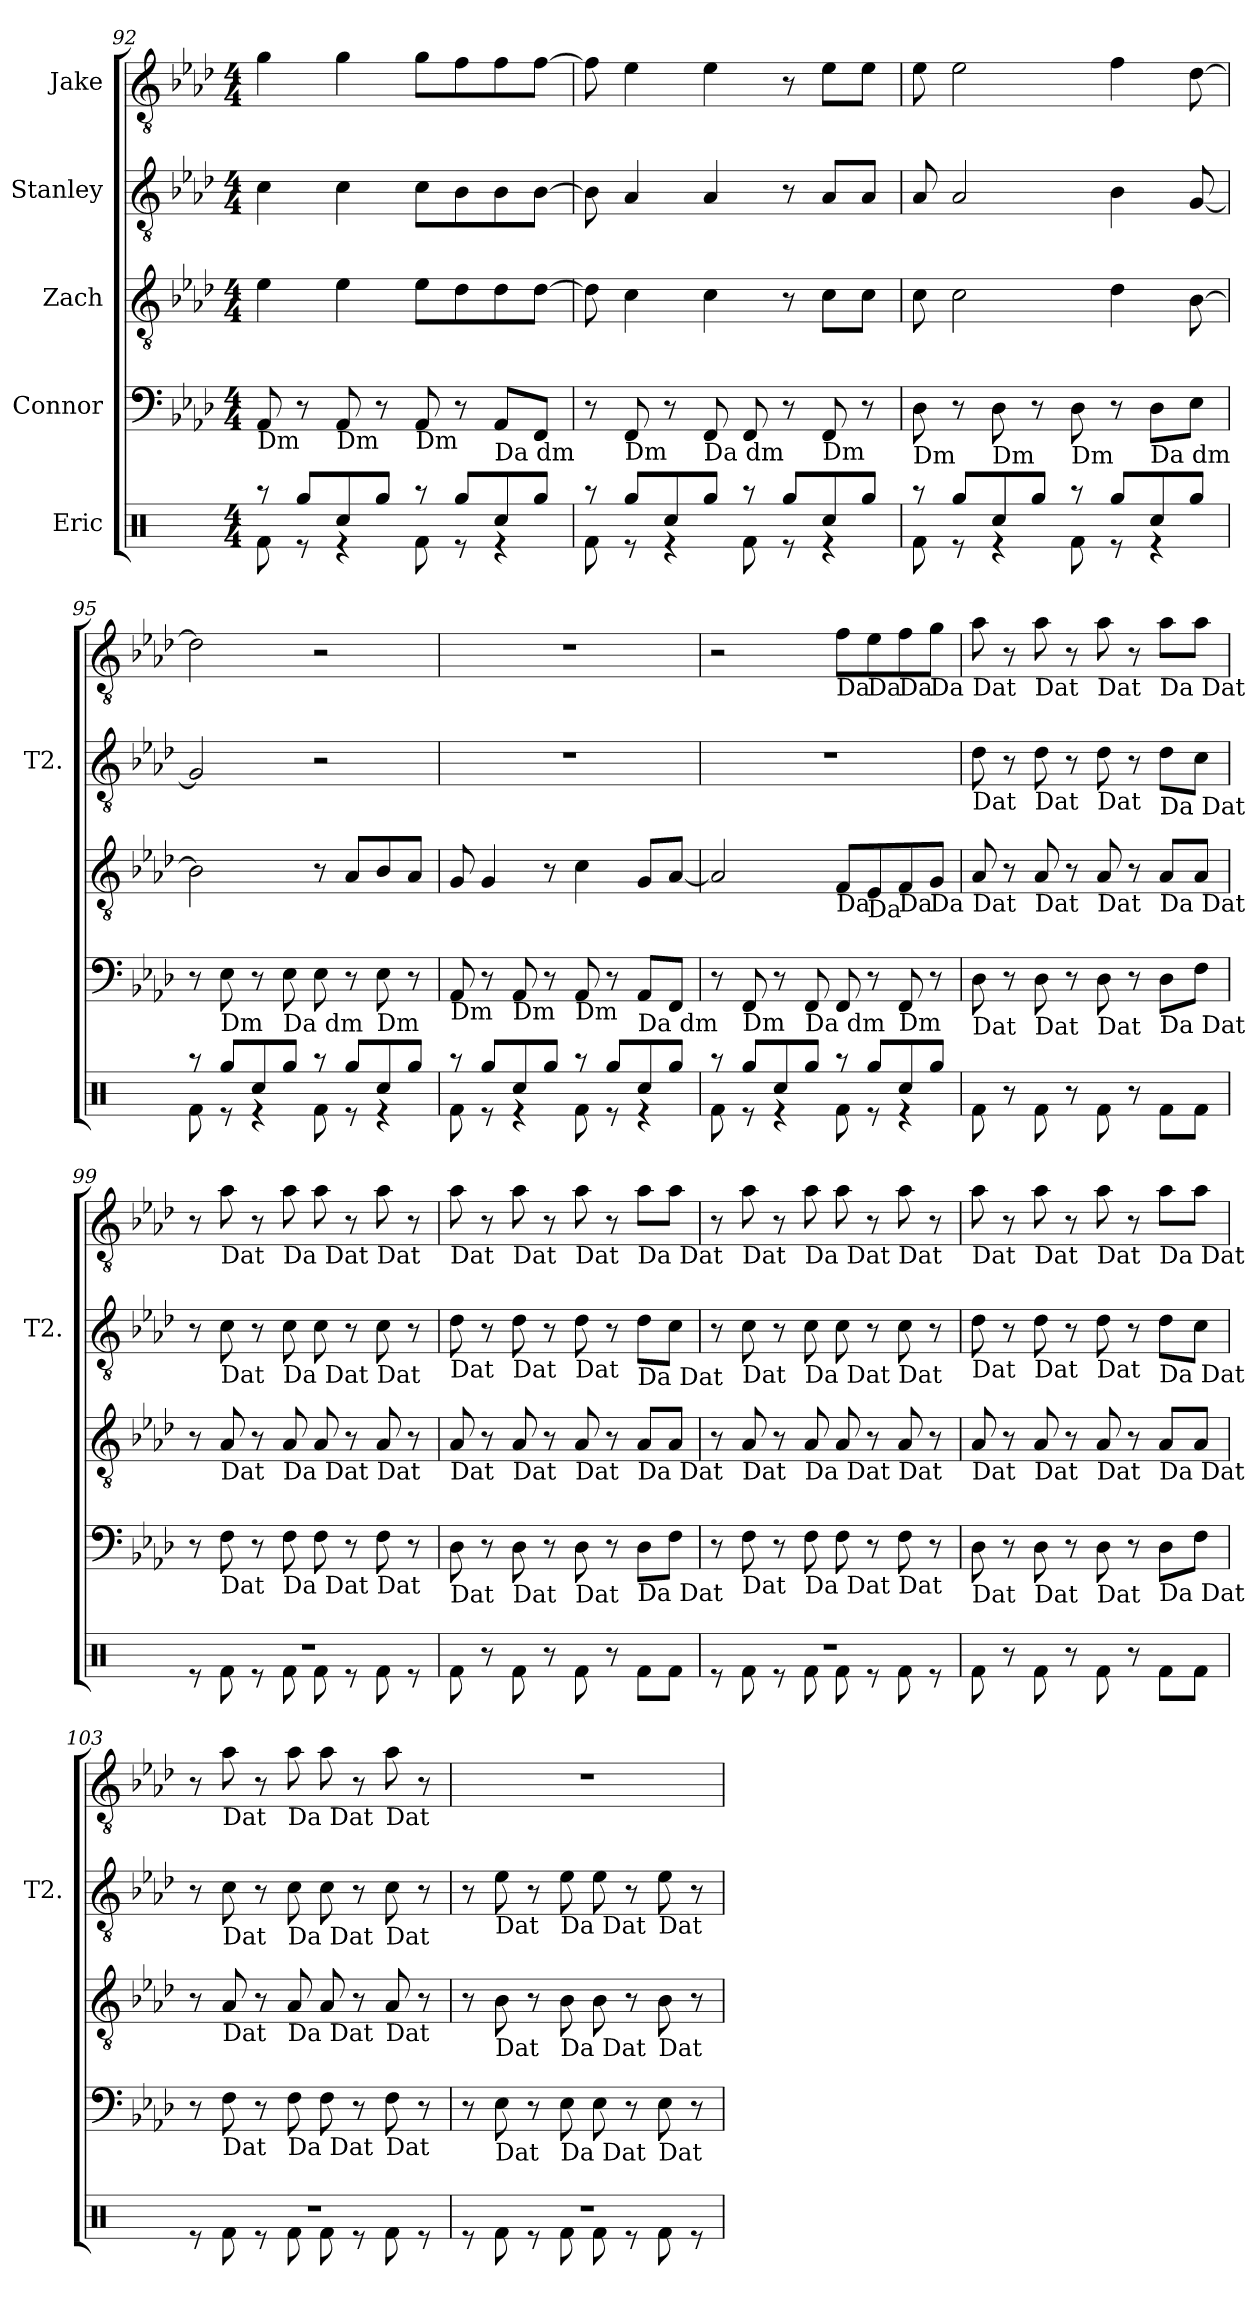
**kern	**kern	**kern	**kern	**kern
*part5	*part4	*part3	*part2	*part1
*staff5	*staff4	*staff3	*staff2	*staff1
*I"Eric	*I"Connor	*I"Zach	*I"Stanley	*I"Jake
*	*	*	*I'T2.	*
*clefX	*clefF4	*clefGv2	*clefGv2	*clefGv2
*k[]	*k[b-e-a-d-]	*k[b-e-a-d-]	*k[b-e-a-d-]	*k[b-e-a-d-]
*M4/4	*M4/4	*M4/4	*M4/4	*M4/4
=92	=92	=92	=92	=92
*^	*	*	*	*
!	!	!LO:TX:b:t=Dm	!	!	!
8r	8Rf\	8AA-/	4e-\	4c\	4g\
8Rgg/L	8r	8r	.	.	.
!	!	!LO:TX:b:t=Dm	!	!	!
8Rcc/	4r	8AA-/	4e-\	4c\	4g\
8Rgg/J	.	8r	.	.	.
!	!	!LO:TX:b:t=Dm	!	!	!
8r	8Rf\	8AA-/	8e-\L	8c\L	8g\L
8Rgg/L	8r	8r	8d-\	8B-\	8f\
!	!	!LO:TX:b:t=Da dm	!	!	!
8Rcc/	4r	8AA-/L	8d-\	8B-\	8f\
8Rgg/J	.	8FF/J	[8d-\J	[8B-\J	[8f\J
!!LO:LB:g=z
=93	=93	=93	=93	=93	=93
8r	8Rf\	8r	8d-\]	8B-\]	8f\]
!	!	!LO:TX:b:t=Dm	!	!	!
8Rgg/L	8r	8FF/	4c\	4A-/	4e-\
8Rcc/	4r	8r	.	.	.
!	!	!LO:TX:b:t=Da dm	!	!	!
8Rgg/J	.	8FF/	4c\	4A-/	4e-\
8r	8Rf\	8FF/	.	.	.
8Rgg/L	8r	8r	8r	8r	8r
!	!	!LO:TX:b:t=Dm	!	!	!
8Rcc/	4r	8FF/	8c\L	8A-/L	8e-\L
8Rgg/J	.	8r	8c\J	8A-/J	8e-\J
=94	=94	=94	=94	=94	=94
!	!	!LO:TX:b:t=Dm	!	!	!
8r	8Rf\	8D-\	8c\	8A-/	8e-\
8Rgg/L	8r	8r	2c\	2A-/	2e-\
!	!	!LO:TX:b:t=Dm	!	!	!
8Rcc/	4r	8D-\	.	.	.
8Rgg/J	.	8r	.	.	.
!	!	!LO:TX:b:t=Dm	!	!	!
8r	8Rf\	8D-\	.	.	.
8Rgg/L	8r	8r	4d-\	4B-\	4f\
!	!	!LO:TX:b:t=Da dm	!	!	!
8Rcc/	4r	8D-\L	.	.	.
8Rgg/J	.	8E-\J	[8B-\	[8G/	[8d-\
=95	=95	=95	=95	=95	=95
8r	8Rf\	8r	2B-\]	2G/]	2d-\]
!	!	!LO:TX:b:t=Dm	!	!	!
8Rgg/L	8r	8E-\	.	.	.
8Rcc/	4r	8r	.	.	.
!	!	!LO:TX:b:t=Da dm	!	!	!
8Rgg/J	.	8E-\	.	.	.
8r	8Rf\	8E-\	8r	2r	2r
8Rgg/L	8r	8r	8A-/L	.	.
!	!	!LO:TX:b:t=Dm	!	!	!
8Rcc/	4r	8E-\	8B-/	.	.
8Rgg/J	.	8r	8A-/J	.	.
=96	=96	=96	=96	=96	=96
!	!	!LO:TX:b:t=Dm	!	!	!
8r	8Rf\	8AA-/	8G/	1r	1r
8Rgg/L	8r	8r	4G/	.	.
!	!	!LO:TX:b:t=Dm	!	!	!
8Rcc/	4r	8AA-/	.	.	.
8Rgg/J	.	8r	8r	.	.
!	!	!LO:TX:b:t=Dm	!	!	!
8r	8Rf\	8AA-/	4c\	.	.
8Rgg/L	8r	8r	.	.	.
!	!	!LO:TX:b:t=Da dm	!	!	!
8Rcc/	4r	8AA-/L	8G/L	.	.
8Rgg/J	.	8FF/J	[8A-/J	.	.
!!LO:PB:g=z
=97	=97	=97	=97	=97	=97
8r	8Rf\	8r	2A-/]	1r	2r
!	!	!LO:TX:b:t=Dm	!	!	!
8Rgg/L	8r	8FF/	.	.	.
8Rcc/	4r	8r	.	.	.
!	!	!LO:TX:b:t=Da dm	!	!	!
8Rgg/J	.	8FF/	.	.	.
!	!	!	!	!	!LO:TX:b:t=Da
!	!	!	!LO:TX:b:t=Da	!	!
8r	8Rf\	8FF/	8F/L	.	8f\L
!	!	!	!	!	!LO:TX:b:t=Da
!	!	!	!LO:TX:b:t=Da	!	!
8Rgg/L	8r	8r	8E-/	.	8e-\
!	!	!	!	!	!LO:TX:b:t=Da
!	!	!	!LO:TX:b:t=Da	!	!
!	!	!LO:TX:b:t=Dm	!	!	!
8Rcc/	4r	8FF/	8F/	.	8f\
!	!	!	!	!	!LO:TX:b:t=Da
!	!	!	!LO:TX:b:t=Da	!	!
8Rgg/J	.	8r	8G/J	.	8g\J
*v	*v	*	*	*	*
=98	=98	=98	=98	=98
!	!	!	!	!LO:TX:b:t=Dat
!	!	!	!LO:TX:b:t=Dat	!
!	!	!LO:TX:b:t=Dat	!	!
!	!LO:TX:b:t=Dat	!	!	!
8Rf\	8D-\	8A-/	8d-\	8a-\
8r	8r	8r	8r	8r
!	!	!	!	!LO:TX:b:t=Dat
!	!	!	!LO:TX:b:t=Dat	!
!	!	!LO:TX:b:t=Dat	!	!
!	!LO:TX:b:t=Dat	!	!	!
8Rf\	8D-\	8A-/	8d-\	8a-\
8r	8r	8r	8r	8r
!	!	!	!	!LO:TX:b:t=Dat
!	!	!	!LO:TX:b:t=Dat	!
!	!	!LO:TX:b:t=Dat	!	!
!	!LO:TX:b:t=Dat	!	!	!
8Rf\	8D-\	8A-/	8d-\	8a-\
8r	8r	8r	8r	8r
!	!	!	!	!LO:TX:b:t=Da Dat
!	!	!	!LO:TX:b:t=Da Dat	!
!	!	!LO:TX:b:t=Da Dat	!	!
!	!LO:TX:b:t=Da Dat	!	!	!
8Rf\L	8D-\L	8A-/L	8d-\L	8a-\L
8Rf\J	8F\J	8A-/J	8c\J	8a-\J
=99	=99	=99	=99	=99
*^	*	*	*	*
1r	8r	8r	8r	8r	8r
!	!	!	!	!	!LO:TX:b:t=Dat
!	!	!	!	!LO:TX:b:t=Dat	!
!	!	!	!LO:TX:b:t=Dat	!	!
!	!	!LO:TX:b:t=Dat	!	!	!
.	8Rf\	8F\	8A-/	8c\	8a-\
.	8r	8r	8r	8r	8r
!	!	!	!	!	!LO:TX:b:t=Da Dat
!	!	!	!	!LO:TX:b:t=Da Dat	!
!	!	!	!LO:TX:b:t=Da Dat	!	!
!	!	!LO:TX:b:t=Da Dat	!	!	!
.	8Rf\	8F\	8A-/	8c\	8a-\
.	8Rf\	8F\	8A-/	8c\	8a-\
.	8r	8r	8r	8r	8r
!	!	!	!	!	!LO:TX:b:t=Dat
!	!	!	!	!LO:TX:b:t=Dat	!
!	!	!	!LO:TX:b:t=Dat	!	!
!	!	!LO:TX:b:t=Dat	!	!	!
.	8Rf\	8F\	8A-/	8c\	8a-\
.	8r	8r	8r	8r	8r
=100	=100	=100	=100	=100	=100
!	!	!	!	!	!LO:TX:b:t=Dat
!	!	!	!	!LO:TX:b:t=Dat	!
!	!	!	!LO:TX:b:t=Dat	!	!
!	!	!LO:TX:b:t=Dat	!	!	!
*v	*v	*	*	*	*
8Rf\	8D-\	8A-/	8d-\	8a-\
8r	8r	8r	8r	8r
!	!	!	!	!LO:TX:b:t=Dat
!	!	!	!LO:TX:b:t=Dat	!
!	!	!LO:TX:b:t=Dat	!	!
!	!LO:TX:b:t=Dat	!	!	!
8Rf\	8D-\	8A-/	8d-\	8a-\
8r	8r	8r	8r	8r
!	!	!	!	!LO:TX:b:t=Dat
!	!	!	!LO:TX:b:t=Dat	!
!	!	!LO:TX:b:t=Dat	!	!
!	!LO:TX:b:t=Dat	!	!	!
8Rf\	8D-\	8A-/	8d-\	8a-\
8r	8r	8r	8r	8r
!	!	!	!	!LO:TX:b:t=Da Dat
!	!	!	!LO:TX:b:t=Da Dat	!
!	!	!LO:TX:b:t=Da Dat	!	!
!	!LO:TX:b:t=Da Dat	!	!	!
8Rf\L	8D-\L	8A-/L	8d-\L	8a-\L
8Rf\J	8F\J	8A-/J	8c\J	8a-\J
!!LO:LB:g=z
=101	=101	=101	=101	=101
*^	*	*	*	*
1r	8r	8r	8r	8r	8r
!	!	!	!	!	!LO:TX:b:t=Dat
!	!	!	!	!LO:TX:b:t=Dat	!
!	!	!	!LO:TX:b:t=Dat	!	!
!	!	!LO:TX:b:t=Dat	!	!	!
.	8Rf\	8F\	8A-/	8c\	8a-\
.	8r	8r	8r	8r	8r
!	!	!	!	!	!LO:TX:b:t=Da Dat
!	!	!	!	!LO:TX:b:t=Da Dat	!
!	!	!	!LO:TX:b:t=Da Dat	!	!
!	!	!LO:TX:b:t=Da Dat	!	!	!
.	8Rf\	8F\	8A-/	8c\	8a-\
.	8Rf\	8F\	8A-/	8c\	8a-\
.	8r	8r	8r	8r	8r
!	!	!	!	!	!LO:TX:b:t=Dat
!	!	!	!	!LO:TX:b:t=Dat	!
!	!	!	!LO:TX:b:t=Dat	!	!
!	!	!LO:TX:b:t=Dat	!	!	!
.	8Rf\	8F\	8A-/	8c\	8a-\
.	8r	8r	8r	8r	8r
=102	=102	=102	=102	=102	=102
!	!	!	!	!	!LO:TX:b:t=Dat
!	!	!	!	!LO:TX:b:t=Dat	!
!	!	!	!LO:TX:b:t=Dat	!	!
!	!	!LO:TX:b:t=Dat	!	!	!
*v	*v	*	*	*	*
8Rf\	8D-\	8A-/	8d-\	8a-\
8r	8r	8r	8r	8r
!	!	!	!	!LO:TX:b:t=Dat
!	!	!	!LO:TX:b:t=Dat	!
!	!	!LO:TX:b:t=Dat	!	!
!	!LO:TX:b:t=Dat	!	!	!
8Rf\	8D-\	8A-/	8d-\	8a-\
8r	8r	8r	8r	8r
!	!	!	!	!LO:TX:b:t=Dat
!	!	!	!LO:TX:b:t=Dat	!
!	!	!LO:TX:b:t=Dat	!	!
!	!LO:TX:b:t=Dat	!	!	!
8Rf\	8D-\	8A-/	8d-\	8a-\
8r	8r	8r	8r	8r
!	!	!	!	!LO:TX:b:t=Da Dat
!	!	!	!LO:TX:b:t=Da Dat	!
!	!	!LO:TX:b:t=Da Dat	!	!
!	!LO:TX:b:t=Da Dat	!	!	!
8Rf\L	8D-\L	8A-/L	8d-\L	8a-\L
8Rf\J	8F\J	8A-/J	8c\J	8a-\J
=103	=103	=103	=103	=103
*^	*	*	*	*
1r	8r	8r	8r	8r	8r
!	!	!	!	!	!LO:TX:b:t=Dat
!	!	!	!	!LO:TX:b:t=Dat	!
!	!	!	!LO:TX:b:t=Dat	!	!
!	!	!LO:TX:b:t=Dat	!	!	!
.	8Rf\	8F\	8A-/	8c\	8a-\
.	8r	8r	8r	8r	8r
!	!	!	!	!	!LO:TX:b:t=Da Dat
!	!	!	!	!LO:TX:b:t=Da Dat	!
!	!	!	!LO:TX:b:t=Da Dat	!	!
!	!	!LO:TX:b:t=Da Dat	!	!	!
.	8Rf\	8F\	8A-/	8c\	8a-\
.	8Rf\	8F\	8A-/	8c\	8a-\
.	8r	8r	8r	8r	8r
!	!	!	!	!	!LO:TX:b:t=Dat
!	!	!	!	!LO:TX:b:t=Dat	!
!	!	!	!LO:TX:b:t=Dat	!	!
!	!	!LO:TX:b:t=Dat	!	!	!
.	8Rf\	8F\	8A-/	8c\	8a-\
.	8r	8r	8r	8r	8r
=104	=104	=104	=104	=104	=104
1r	8r	8r	8r	8r	1r
!	!	!	!	!LO:TX:b:t=Dat	!
!	!	!	!LO:TX:b:t=Dat	!	!
!	!	!LO:TX:b:t=Dat	!	!	!
.	8Rf\	8E-\	8B-\	8e-\	.
.	8r	8r	8r	8r	.
!	!	!	!	!LO:TX:b:t=Da Dat	!
!	!	!	!LO:TX:b:t=Da Dat	!	!
!	!	!LO:TX:b:t=Da Dat	!	!	!
.	8Rf\	8E-\	8B-\	8e-\	.
.	8Rf\	8E-\	8B-\	8e-\	.
.	8r	8r	8r	8r	.
!	!	!	!	!LO:TX:b:t=Dat	!
!	!	!	!LO:TX:b:t=Dat	!	!
!	!	!LO:TX:b:t=Dat	!	!	!
.	8Rf\	8E-\	8B-\	8e-\	.
.	8r	8r	8r	8r	.
*v	*v	*	*	*	*
=	=	=	=	=
*-	*-	*-	*-	*-
